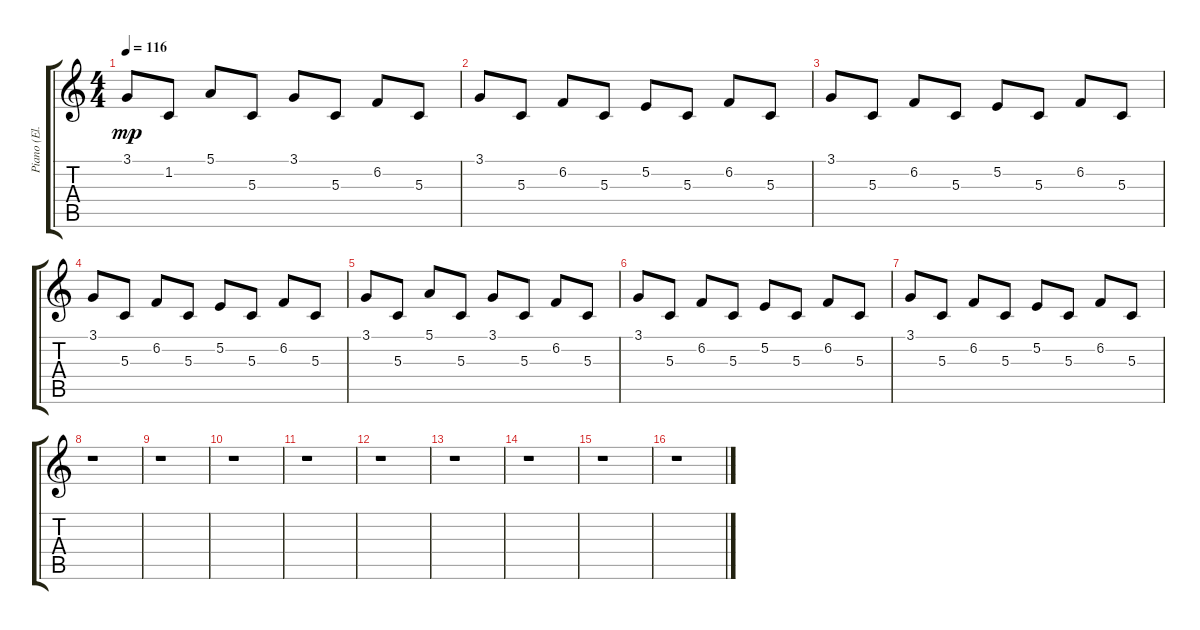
\track ("Piano (El. Grand)   " "Piano (El.") {instrument electricgrandpiano}
\staff {score tabs}
\tuning (E4 B3 G3 D3 A2 E2) {hide}
\ts (4 4)
\tempo 116
\clef g2
\ks c
3.1.8{dy mp} 1.2.8 5.1.8 5.3.8 3.1.8 5.3.8 6.2.8 5.3.8 |
3.1.8 5.3.8 6.2.8 5.3.8 5.2.8 5.3.8 6.2.8 5.3.8 |
3.1.8 5.3.8 6.2.8 5.3.8 5.2.8 5.3.8 6.2.8 5.3.8 |
3.1.8 5.3.8 6.2.8 5.3.8 5.2.8 5.3.8 6.2.8 5.3.8 |
3.1.8 5.3.8 5.1.8 5.3.8 3.1.8 5.3.8 6.2.8 5.3.8 |
3.1.8 5.3.8 6.2.8 5.3.8 5.2.8 5.3.8 6.2.8 5.3.8 |
3.1.8 5.3.8 6.2.8 5.3.8 5.2.8 5.3.8 6.2.8 5.3.8 |
r.1 |
r.1 |
r.1 |
r.1 |
r.1 |
r.1 |
r.1 |
r.1 |
r.1
